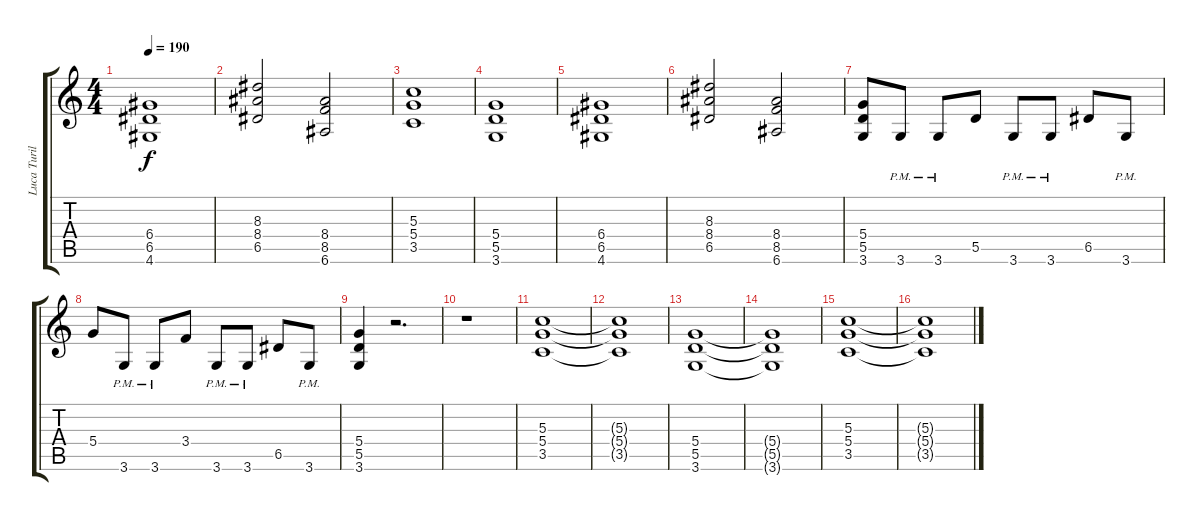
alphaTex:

\track ("Luca Turili" "Luca Turil") {instrument distortionguitar}
\staff {score tabs}
\tuning (E4 B3 G3 D3 A2 E2) {hide}
\ts (4 4)
\tempo 190
\clef g2
\ks c
(6.4 6.5 4.6).1{dy f} |
(8.3 8.4 6.5).2 (8.4 8.5 6.6).2 |
(5.3 5.4 3.5).1 |
(5.4 5.5 3.6).1 |
(6.4 6.5 4.6).1 |
(8.3 8.4 6.5).2 (8.4 8.5 6.6).2 |
(5.4 5.5 3.6).8 3.6{pm}.8 3.6{pm}.8 5.5.8 3.6{pm}.8 3.6{pm}.8 6.5.8 3.6{pm}.8 |
5.4.8 3.6{pm}.8 3.6{pm}.8 3.4.8 3.6{pm}.8 3.6{pm}.8 6.5.8 3.6{pm}.8 |
(5.4 5.5 3.6).4 r.2{d} |
r.1 |
(5.3 5.4 3.5).1 |
(5.3{t} 5.4{t} 3.5{t}).1 |
(5.4 5.5 3.6).1 |
(5.4{t} 5.5{t} 3.6{t}).1 |
(5.3 5.4 3.5).1 |
(5.3{t} 5.4{t} 3.5{t}).1
